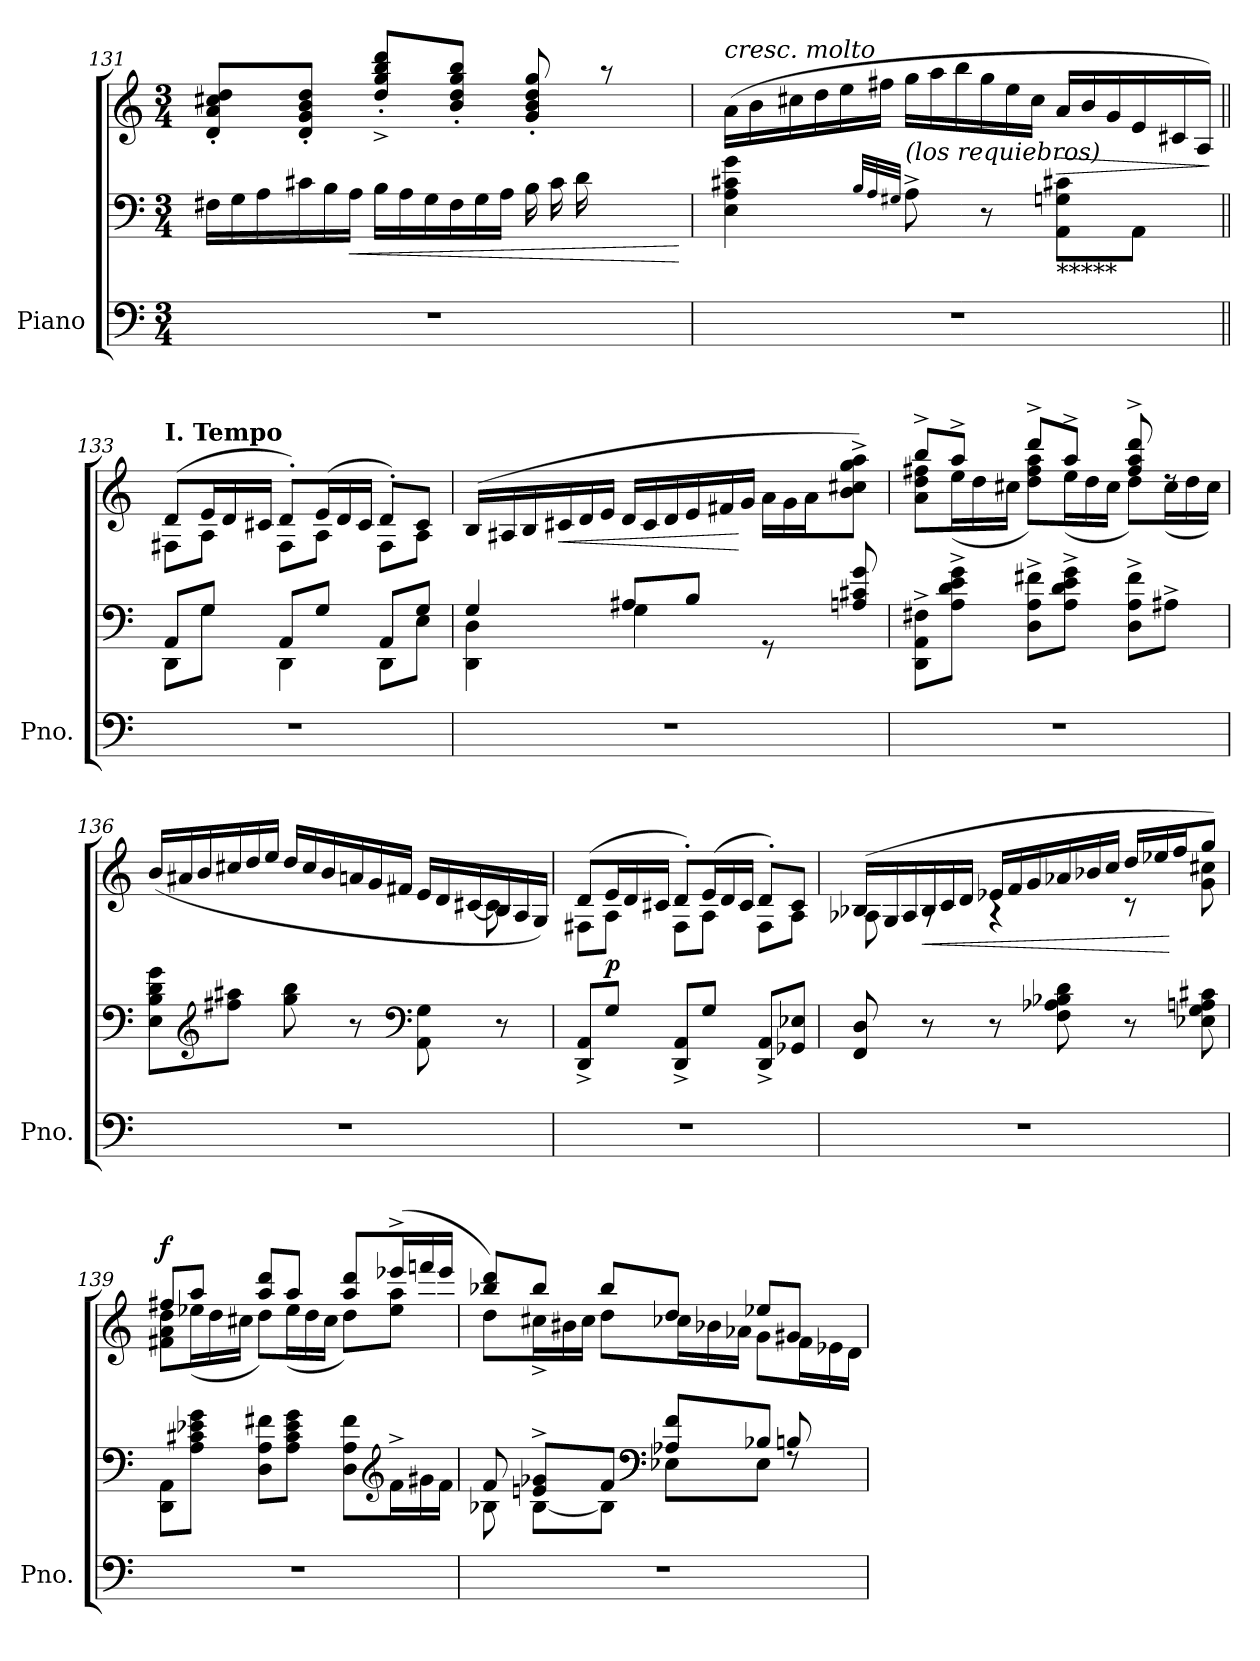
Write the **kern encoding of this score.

**kern	**kern	**kern	**dynam
*part1	*part1	*part1	*part1
*staff3	*staff2	*staff1	*staff1/2/3
*I"Piano	*	*	*
*I'Pno.	*	*	*
*clefF4	*clefF4	*clefG2	*
*k[]	*k[]	*k[]	*
*M3/4	*M3/4	*M3/4	*
*	*Xtuplet	*	*
=131	=131	=131	=131
*	*	*^	*
2.r	24F#X\LL	8d/' 8a/' 8cc#X/' 8dd/'L	8ryy	.
.	24G\	.	.	.
.	24A\	.	.	.
*	*	*v	*v	*
.	24c#X\	8d/' 8g/' 8b/' 8dd/'J	.
.	24B\	.	.
!	!	!	!LO:HP:b=2
.	24A\JJ	.	<
.	24B\LL	8dd/'^ 8gg/'^ 8bb/'^ 8ddd/'^L	.
.	24A\	.	.
.	24G\	.	.
.	24F#\	8b/' 8dd/' 8gg/' 8bb/'J	.
.	24G\	.	.
.	24A\JJ	.	.
.	(24B\LL	8g/' 8b/' 8dd/' 8gg/'	.
.	24c#\	.	.
.	24d\	.	.
*	*	*^	*
*	*	*	*Xtuplet	*
.	8ryy	8raa	24e\	.
.	.	.	24f#X\	.
.	.	.	24g\JJ)	.
*	*	*v	*v	*
.	.	.	[
!!LO:LB:g=z
=132	=132	=132	=132
!	!	!LO:TX:a:i:t=cresc. molto	!
2.r	4E\ 4A\ 4c#X\ 4g\	(24a\LL	.
.	.	24b\	.
.	.	24cc#X\	.
.	.	24dd\	.
.	.	24ee\	.
.	.	24ff#X\JJ	.
.	32qB/LLL	.	.
.	32qA/	.	.
.	32qG#X/JJJ	.	.
!	!LO:TX:a:i:t=(los requiebros)	!	!
.	8A^\	24gg\LL	.
.	.	24aa\	.
.	.	24bb\	.
.	8r	24gg\	.
.	.	24ee\	.
.	.	24cc#\JJ	.
!	!LO:TX:b:t=*****	!	!
!	!	!	!LO:HP:b
.	8AA\ 8Gn\ 8c#X\L	24a/LL	>
.	.	24b/	.
.	.	24g/	.
.	8AA\J	24e/	.
.	.	24c#X/	.
.	.	24A/JJ)	.
.	.	.	]
=133||	=133||	=133||	=133||
*	*^	*^	*
!	!	!	!LO:TX:a:B:t=I. Tempo	!	!
2.r	8AA/L	8DD\L	(8d/L	8F#X\L	.
.	8G/J	8G\J	24e/L	8A\J	.
.	.	.	24d/	.	.
.	.	.	24c#X/JJ	.	.
.	8AA/L	4DD\	8d'/L)	8F#\L	.
.	8G/J	.	(24e/L	8A\J	.
.	.	.	24d/	.	.
.	.	.	24c#/JJ	.	.
.	8AA/L	8DD\L	8d'/L)	8F#\L	.
.	8G/J	8E\J	8c#/J	8A\J	.
*	*	*	*v	*v	*
=134	=134	=134	=134	=134
2.r	4G/	4DD\ 4D\	(24B/LL	.
.	.	.	24A#X/	.
.	.	.	24B/	.
!	!	!	!	!LO:HP:b
.	.	.	24c#X/	<
.	.	.	24d/	.
.	.	.	24e/JJ	.
.	8A#X/L	4G\	24d/LL	.
.	.	.	24c#/	.
.	.	.	24d/	.
.	8B/J	.	24e/	.
.	.	.	24f#X/	.
.	.	.	24g/JJ	[
.	8rGG	4ryy	24a\LL	.
.	.	.	24g\	.
.	.	.	24a\J	.
.	8An/ 8c#X/ 8g/	.	8b\^ 8cc#X\^ 8gg\^ 8aa\^J)	.
*	*v	*v	*	*
!!LO:PB:g=z
=135	=135	=135	=135
*	*	*^	*
2.r	8DD\^ 8AA\^ 8F#X\^L	8bb^/L	8a\ 8dd\ 8ff#X\L	.
.	8A\^ 8d\^ 8e\^ 8g\^J	8aa^/J	(24ee\L	.
.	.	.	24dd\	.
.	.	.	24cc#X\JJ	.
.	8D\^ 8A\^ 8f#X\^L	8ddd^/L	8dd\ 8ff#\ 8aa\L)	.
.	8A\^ 8d\^ 8e\^ 8g\^J	8aa^/J	(24ee\L	.
.	.	.	24dd\	.
.	.	.	24cc#\JJ	.
.	8D\^ 8A\^ 8f#\^L	8ff#/^ 8aa/^ 8ddd/^	8dd\L)	.
.	8A#X^\J	8rdd	(24cc#\L	.
.	.	.	24dd\	.
.	.	.	24cc#\JJ)	.
=136	=136	=136	=136	=136
2.r	8E\ 8B\ 8d\ 8g\L	(>24b/LL	2ryy	.
.	.	24a#X/	.	.
.	.	24b/	.	.
*	*clefG2	*	*	*
.	8ff#X\ 8aa#X\J	24cc#X/	.	.
.	.	24dd/	.	.
.	.	24ee/JJ	.	.
.	8gg\ 8bb\	24dd/LL	.	.
.	.	24cc#/	.	.
.	.	24b/	.	.
.	8r	24an/	.	.
.	.	24g/	.	.
.	.	24f#X/JJ	.	.
*	*clefF4	*	*	*
.	8AA\ 8G\	24e/LL	8ryy	.
.	.	24d/	.	.
.	.	[24c#X/	.	.
.	8r	24B/	8c#\]	.
.	.	24A/	.	.
.	.	24G/JJ)	.	.
!!LO:LB:g=z	!!
=137	=137	=137	=137	=137
2.r	8DD/^ 8AA/^L	(8d/L	8F#X\L	.
!	!	!	!	!LO:DY:a=2
.	8G/J	24e/L	8A\J	p
.	.	24d/	.	.
.	.	24c#X/JJ	.	.
.	8DD/^ 8AA/^L	8d'/L)	8F#\L	.
.	8G/J	(24e/L	8A\J	.
.	.	24d/	.	.
.	.	24c#/JJ	.	.
.	8DD/^ 8AA/^L	8d'/L)	8F#\L	.
.	8GG-X/ 8E-X/J	8c#/J	8A\J	.
=138	=138	=138	=138	=138
2.r	8FF/ 8D/	(24B-X/LL	8A-X\	.
.	.	24G/	.	.
.	.	24A-/	.	.
!	!	!	!	!LO:HP:b
.	8r	24B-/	8rA	<
.	.	24c/	.	.
.	.	24d/JJ	.	.
.	8r	24e-X/LL	4rA	.
.	.	24f/	.	.
.	.	24g/	.	.
.	8F\ 8A-X\ 8B-X\ 8d\	24a-X/	.	.
.	.	24b-X/	.	.
.	.	24cc/JJ	.	.
.	8r	24dd/LL	8rc	.
.	.	24ee-X/	.	.
.	.	24ff/J	.	[
.	8E-X\ 8G\ 8An\ 8c#X\	8gg/J)	8g\ 8cc#X\	.
=139	=139	=139	=139	=139
!	!	!	!	!LO:DY:a
2.r	8DD\ 8AA\L	8ff#X/L	8f#X\ 8a\ 8dd\L	f
.	8A\ 8c#X\ 8e-X\ 8g\J	8aa/J	(>24ee-X\L	.
.	.	.	24dd\	.
.	.	.	24cc#X\JJ	.
.	8D\ 8A\ 8f#X\L	8aa/ 8ddd/L	8dd\L)	.
.	8A\ 8c#\ 8e-\ 8g\J	8aa/J	(>24ee-\L	.
.	.	.	24dd\	.
.	.	.	24cc#\JJ	.
.	8D\ 8A\ 8f#\L	8aa/ 8ddd/L	8dd\L)	.
*	*clefG2	*	*	*
.	24f#^\L	(24eee-X^/L	8ee-\ 8aa\J	.
.	24g#X\	24fffn/	.	.
.	24f#\JJ	24eee-/JJ	.	.
!!LO:LB:g=z	!!
=140	=140	=140	=140	=140
*	*^	*	*	*
2.r	8f/	8B-X\	8bb-X/ 8ddd/L)	8dd\L	.
.	8en/^ 8g-X/^L	[8B-\L	8bb-/J	24cc#X^\L	.
.	.	.	.	24b#X\	.
.	.	.	.	24cc#\JJ	.
.	8f/J	8B-\J]	8bb-/L	8dd\L	.
*	*clefF4	*	*	*	*
.	8A-X/ 8f/L	8E-X\L	8dd/J	24cc-X\L	.
.	.	.	.	24b-X\	.
.	.	.	.	24a-X\JJ	.
.	8B-X/J	8E-\J	8ee-X/L	8g\L	.
.	8Bn/L	8rF	8g#X/J	24f\L	.
.	.	.	.	24e-X\	.
.	.	.	.	24d\JJ	.
*	*v	*v	*	*	*
*	*	*v	*v	*
=	=	=	=
*-	*-	*-	*-
